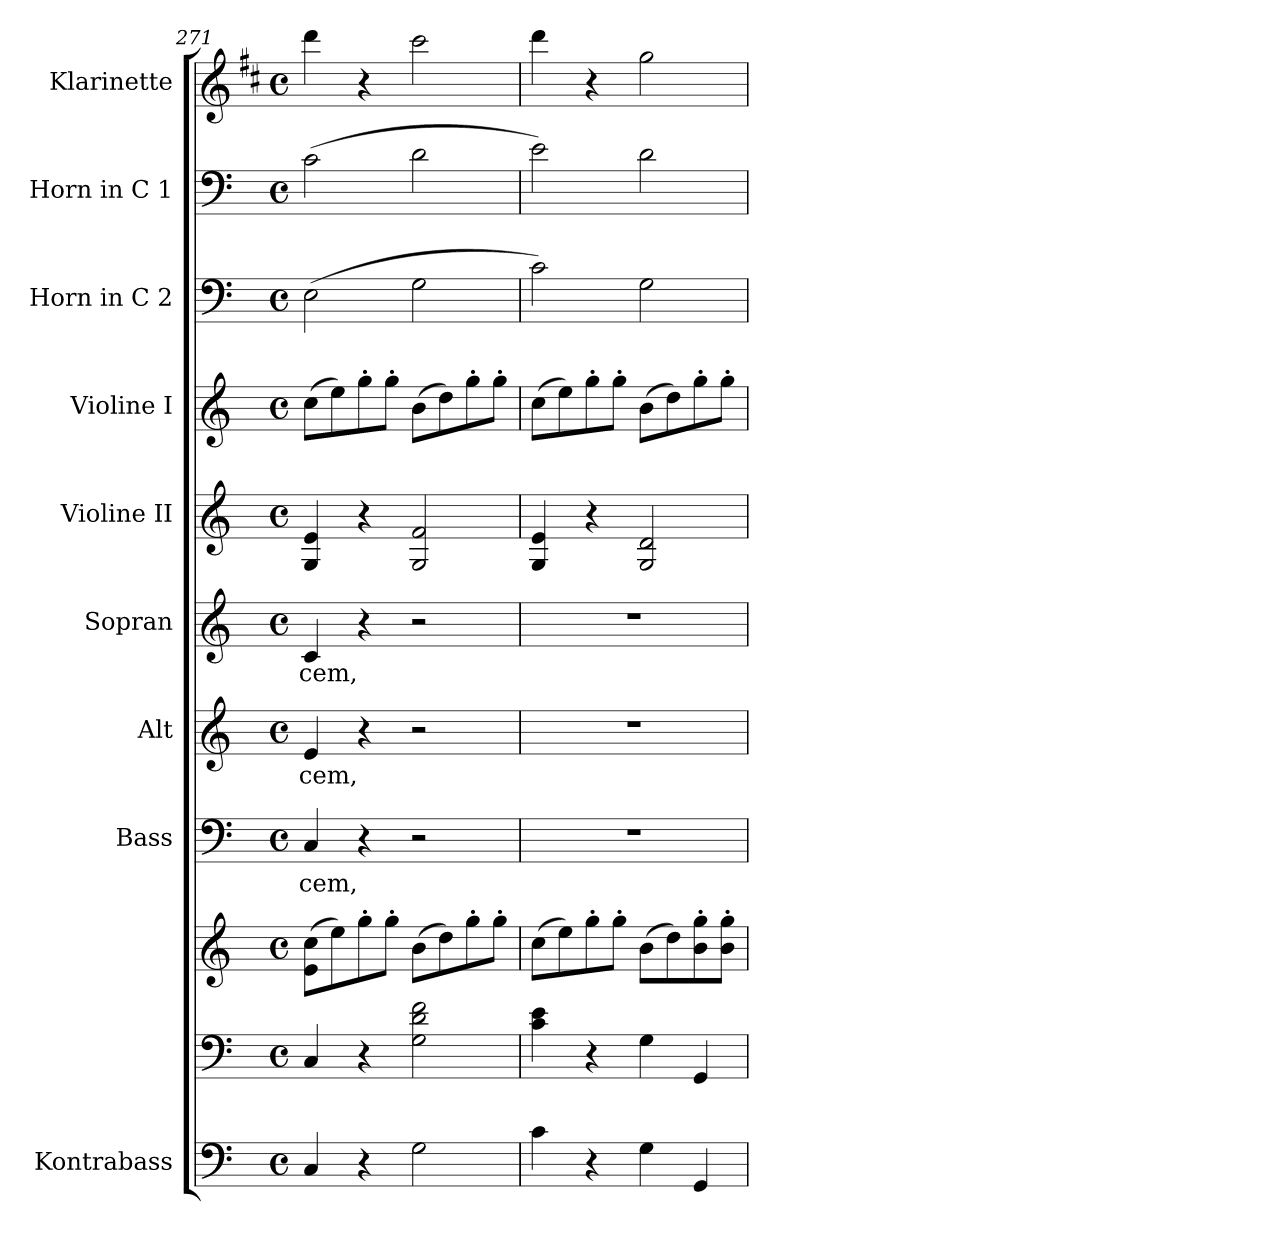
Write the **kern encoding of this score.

**kern	**kern	**kern	**kern	**text	**kern	**text	**kern	**text	**kern	**kern	**kern	**kern	**kern
*part10	*part9	*part9	*part8	*part8	*part7	*part7	*part6	*part6	*part5	*part4	*part3	*part2	*part1
*staff11	*staff10	*staff9	*staff8	*staff8	*staff7	*staff7	*staff6	*staff6	*staff5	*staff4	*staff3	*staff2	*staff1
*I"Kontrabass	*	*	*I"Bass	*	*I"Alt	*	*I"Sopran	*	*I"Violine II	*I"Violine I	*I"Horn in C 2	*I"Horn in C 1	*I"Klarinette
*I'Kb.	*	*	*I'B.	*	*I'A.	*	*I'S.	*	*I'Vl. II	*I'Vl. I	*I'Horn 2	*I'Horn 1	*I'Kl.
*clefF4	*clefF4	*clefG2	*clefF4	*	*clefG2	*	*clefG2	*	*clefG2	*clefG2	*clefF4	*clefF4	*clefG2
*ITrd7c12	*	*	*	*	*	*	*	*	*	*	*	*	*ITrd1c2
*k[]	*k[]	*k[]	*k[]	*	*k[]	*	*k[]	*	*k[]	*k[]	*k[]	*k[]	*k[]
*C:	*C:	*C:	*C:	*	*C:	*	*C:	*	*C:	*C:	*C:	*C:	*C:
*M4/4	*M4/4	*M4/4	*M4/4	*	*M4/4	*	*M4/4	*	*M4/4	*M4/4	*M4/4	*M4/4	*M4/4
*met(c)	*met(c)	*met(c)	*met(c)	*	*met(c)	*	*met(c)	*	*met(c)	*met(c)	*met(c)	*met(c)	*met(c)
=271	=271	=271	=271	=271	=271	=271	=271	=271	=271	=271	=271	=271	=271
!	!	!	!	!LO:LY:b	!	!LO:LY:b	!	!LO:LY:b	!	!	!	!	!
4CC/	4C/	(>8e\ 8cc\L	4C/	-cem,	4e/	-cem,	4c/	-cem,	4G/ 4e/	(>8cc\L	(>2E\	(>2c\	4ccc\
.	.	8ee\)	.	.	.	.	.	.	.	8ee\)	.	.	.
4r	4r	8gg'>\	4r	.	4r	.	4r	.	4r	8gg'>\	.	.	4r
.	.	8gg'>\J	.	.	.	.	.	.	.	8gg'>\J	.	.	.
2GG\	2G\ 2d\ 2f\	(>8b\L	2r	.	2r	.	2r	.	2G/ 2f/	(>8b\L	2G\	2d\	2bb\
.	.	8dd\)	.	.	.	.	.	.	.	8dd\)	.	.	.
.	.	8gg'>\	.	.	.	.	.	.	.	8gg'>\	.	.	.
.	.	8gg'>\J	.	.	.	.	.	.	.	8gg'>\J	.	.	.
!!LO:PB:g=z
=272	=272	=272	=272	=272	=272	=272	=272	=272	=272	=272	=272	=272	=272
4C\	4c\ 4e\	(>8cc\L	1r	.	1r	.	1r	.	4G/ 4e/	(>8cc\L	2c\)	2e\)	4ccc\
.	.	8ee\)	.	.	.	.	.	.	.	8ee\)	.	.	.
4r	4r	8gg'>\	.	.	.	.	.	.	4r	8gg'>\	.	.	4r
.	.	8gg'>\J	.	.	.	.	.	.	.	8gg'>\J	.	.	.
4GG\	4G\	(>8b\L	.	.	.	.	.	.	2G/ 2d/	(>8b\L	2G\	2d\	2ff\
.	.	8dd\)	.	.	.	.	.	.	.	8dd\)	.	.	.
4GGG/	4GG/	8b\'> 8gg\'>	.	.	.	.	.	.	.	8gg'>\	.	.	.
.	.	8b\'> 8gg\'>J	.	.	.	.	.	.	.	8gg'>\J	.	.	.
=	=	=	=	=	=	=	=	=	=	=	=	=	=
*-	*-	*-	*-	*-	*-	*-	*-	*-	*-	*-	*-	*-	*-
